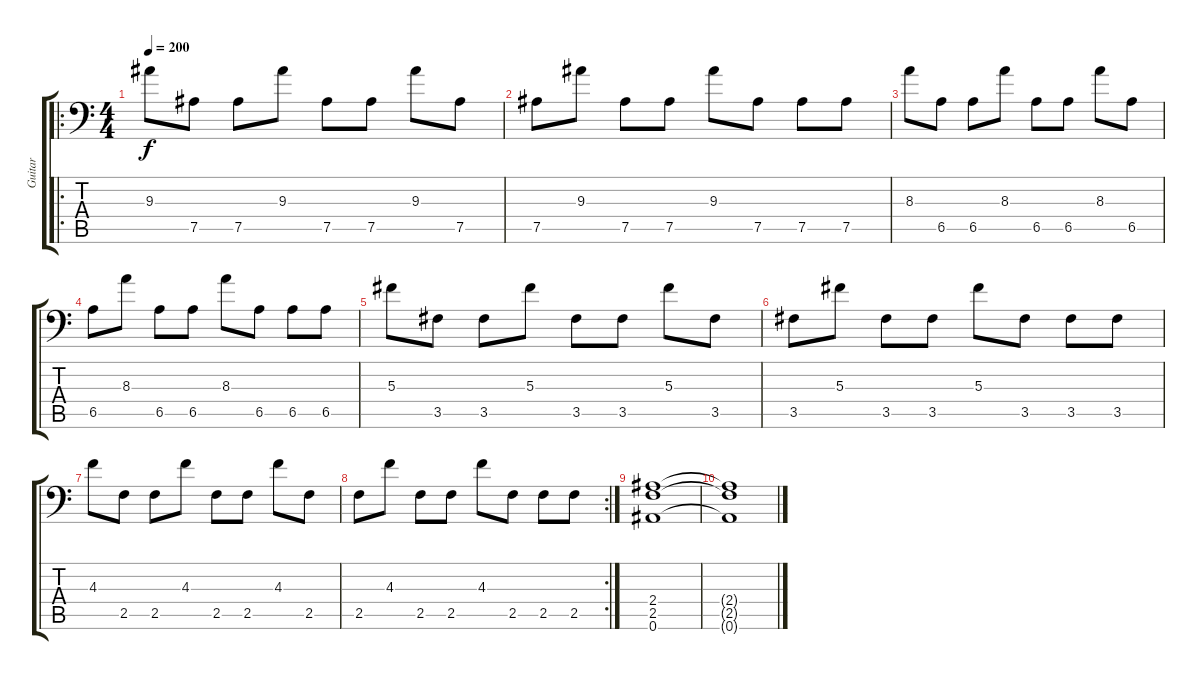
\track ("Guitar" "Guitar") {instrument distortionguitar}
\staff {score tabs}
\tuning (Bb3 F3 Db3 Ab2 Eb2 Bb1) {hide}
\ro
\ts (4 4)
\tempo 200
\clef f4
\ks c
9.3.8{dy f} 7.5.8 7.5.8 9.3.8 7.5.8 7.5.8 9.3.8 7.5.8 |
7.5.8 9.3.8 7.5.8 7.5.8 9.3.8 7.5.8 7.5.8 7.5.8 |
8.3.8 6.5.8 6.5.8 8.3.8 6.5.8 6.5.8 8.3.8 6.5.8 |
6.5.8 8.3.8 6.5.8 6.5.8 8.3.8 6.5.8 6.5.8 6.5.8 |
5.3.8 3.5.8 3.5.8 5.3.8 3.5.8 3.5.8 5.3.8 3.5.8 |
3.5.8 5.3.8 3.5.8 3.5.8 5.3.8 3.5.8 3.5.8 3.5.8 |
4.3.8 2.5.8 2.5.8 4.3.8 2.5.8 2.5.8 4.3.8 2.5.8 |
\rc 2
2.5.8 4.3.8 2.5.8 2.5.8 4.3.8 2.5.8 2.5.8 2.5.8 |
(2.4 2.5 0.6).1 |
(2.4{t} 2.5{t} 0.6{t}).1
